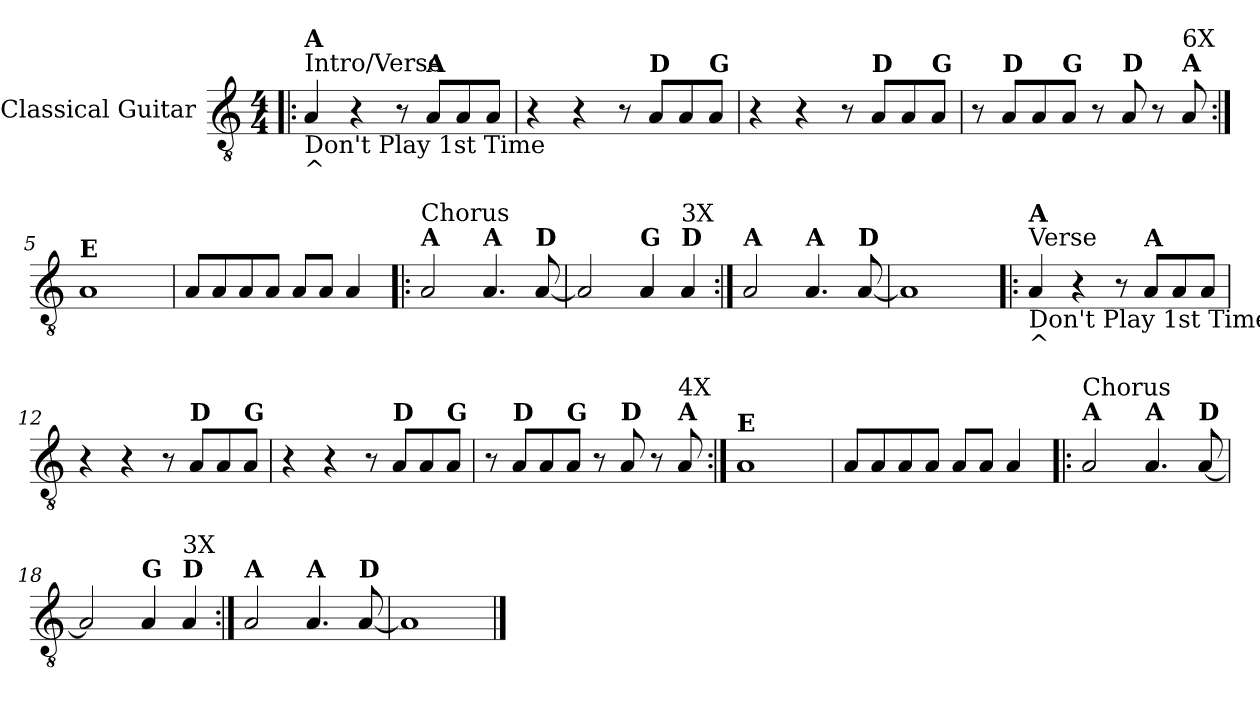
**kern
*part1
*staff1
*I"Classical Guitar
*I'Guit.
*clefGv2
*k[]
*M4/4
=1!|:
!LO:TX:b:t=Don't Play 1st Time
!LO:TX:a:t=Intro/Verse
!LO:TX:a:B:t=A
!LO:TX:b:t=^
4A/
4r
8r
!LO:TX:a:B:t=A
8A/L
8A/
8A/J
=2
4r
4r
8r
!LO:TX:a:B:t=D
8A/L
8A/
!LO:TX:a:B:t=G
8A/J
=3
4r
4r
8r
!LO:TX:a:B:t=D
8A/L
8A/
!LO:TX:a:B:t=G
8A/J
=4
8r
!LO:TX:a:B:t=D
8A/L
8A/
!LO:TX:a:B:t=G
8A/J
8r
!LO:TX:a:B:t=D
8A/
8r
!LO:TX:a:B:t=A
!LO:TX:a:t=6X
8A/
!!LO:LB:g=z
=5:|!
!LO:TX:a:B:t=E
1A
=6
8A/L
8A/
8A/
8A/J
8A/L
8A/J
4A/
!!LO:LB:g=z
=7!|:
!LO:TX:a:B:t=A
!LO:TX:a:t=Chorus
2A/
!LO:TX:a:B:t=A
4.A/
!LO:TX:a:B:t=D
[8A/
=8
2A/]
!LO:TX:a:B:t=G
4A/
!LO:TX:a:B:t=D
!LO:TX:a:t=3X
4A/
!!LO:LB:g=z
=9:|!
!LO:TX:a:B:t=A
2A/
!LO:TX:a:B:t=A
4.A/
!LO:TX:a:B:t=D
[8A/
=10
1A]
!!LO:LB:g=z
=11!|:
!LO:TX:b:t=Don't Play 1st Time
!LO:TX:a:t=Verse
!LO:TX:a:B:t=A
!LO:TX:b:t=^
4A/
4r
8r
!LO:TX:a:B:t=A
8A/L
8A/
8A/J
=12
4r
4r
8r
!LO:TX:a:B:t=D
8A/L
8A/
!LO:TX:a:B:t=G
8A/J
=13
4r
4r
8r
!LO:TX:a:B:t=D
8A/L
8A/
!LO:TX:a:B:t=G
8A/J
=14
8r
!LO:TX:a:B:t=D
8A/L
8A/
!LO:TX:a:B:t=G
8A/J
8r
!LO:TX:a:B:t=D
8A/
8r
!LO:TX:a:B:t=A
!LO:TX:a:t=4X
8A/
!!LO:LB:g=z
=15:|!
!LO:TX:a:B:t=E
1A
=16
8A/L
8A/
8A/
8A/J
8A/L
8A/J
4A/
!!LO:LB:g=z
=17!|:
!LO:TX:a:B:t=A
!LO:TX:a:t=Chorus
2A/
!LO:TX:a:B:t=A
4.A/
!LO:TX:a:B:t=D
[8A/
=18
2A/]
!LO:TX:a:B:t=G
4A/
!LO:TX:a:B:t=D
!LO:TX:a:t=3X
4A/
=19:|!
!LO:TX:a:B:t=A
2A/
!LO:TX:a:B:t=A
4.A/
!LO:TX:a:B:t=D
[8A/
=20
1A]
==
*-
